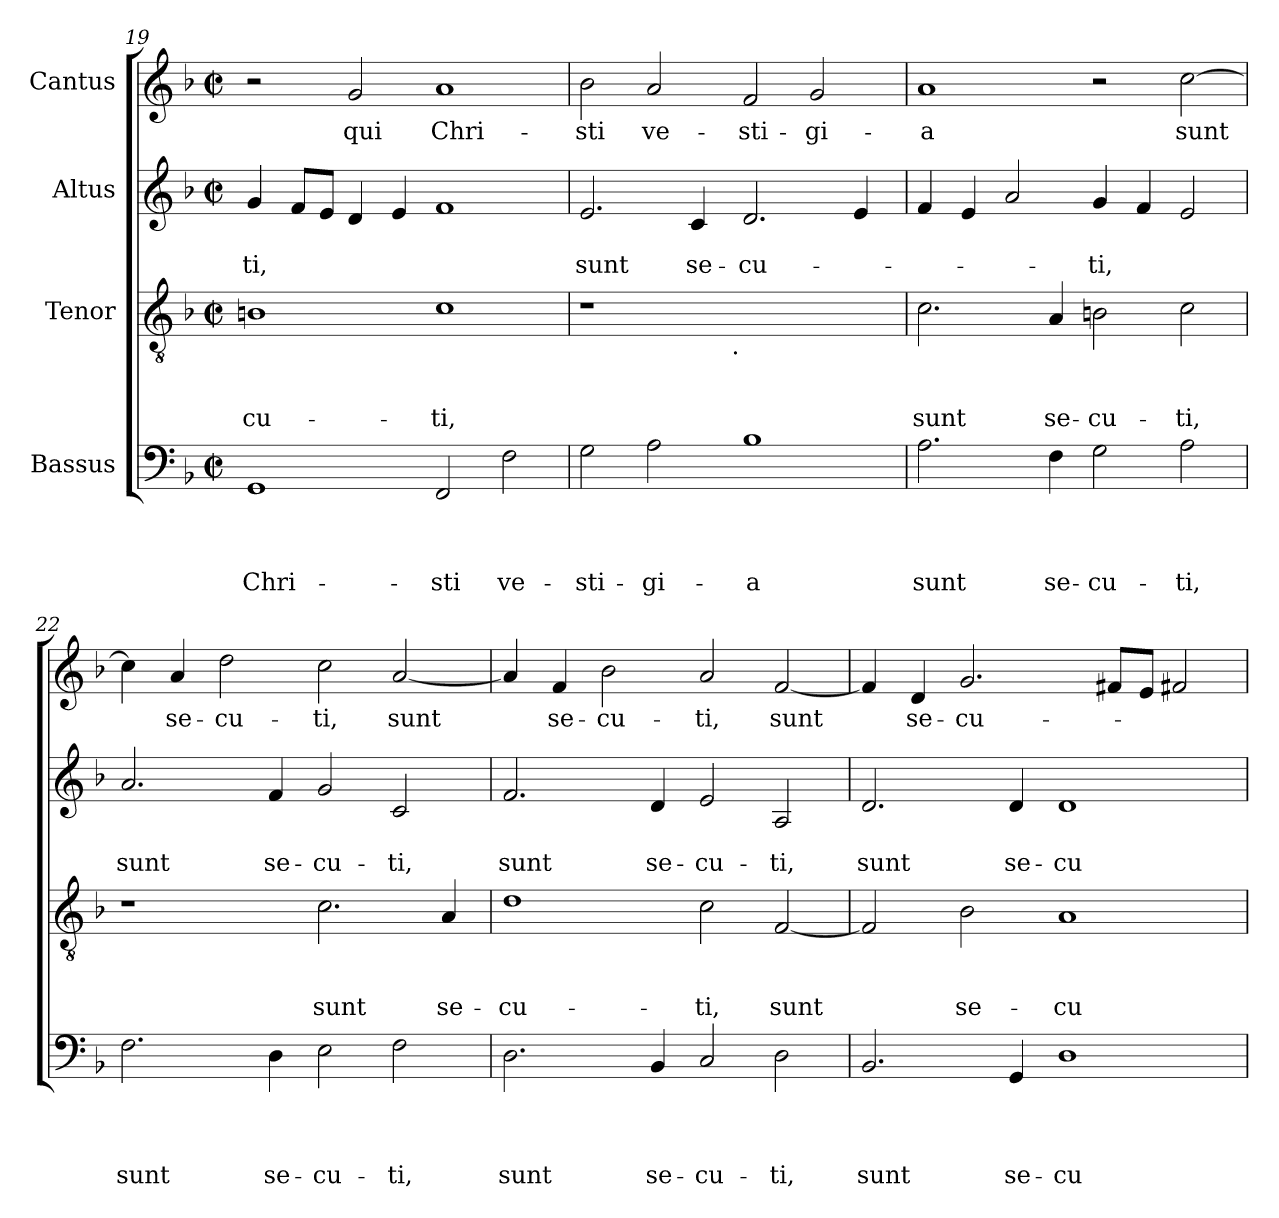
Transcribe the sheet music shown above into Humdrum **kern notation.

**kern	**text	**text	**text	**text	**kern	**text	**text	**text	**kern	**text	**text	**kern	**text
*part4	*part4	*part4	*part4	*part4	*part3	*part3	*part3	*part3	*part2	*part2	*part2	*part1	*part1
*staff4	*staff4	*staff4	*staff4	*staff4	*staff3	*staff3	*staff3	*staff3	*staff2	*staff2	*staff2	*staff1	*staff1
*I"Bassus	*	*	*	*	*I"Tenor	*	*	*	*I"Altus	*	*	*I"Cantus	*
*clefF4	*	*	*	*	*clefGv2	*	*	*	*clefG2	*	*	*clefG2	*
*k[b-]	*	*	*	*	*k[b-]	*	*	*	*k[b-]	*	*	*k[b-]	*
*F:	*	*	*	*	*F:	*	*	*	*F:	*	*	*F:	*
*M2/2	*	*	*	*	*M2/2	*	*	*	*M2/2	*	*	*M2/2	*
*met(c|)	*	*	*	*	*met(c|)	*	*	*	*met(c|)	*	*	*met(c|)	*
=19	=19	=19	=19	=19	=19	=19	=19	=19	=19	=19	=19	=19	=19
!	!	!	!	!LO:LY:b	!	!	!	!LO:LY:b	!	!	!LO:LY:b	!	!
1GG	.	.	.	Chri-	1Bn	.	.	-cu-	4g/	.	-ti,	2r	.
.	.	.	.	.	.	.	.	.	8f/L	.	.	.	.
.	.	.	.	.	.	.	.	.	8e/J	.	.	.	.
!	!	!	!	!	!	!	!	!	!	!	!	!	!LO:LY:b
.	.	.	.	.	.	.	.	.	4d/	.	.	2g/	qui
.	.	.	.	.	.	.	.	.	4e/	.	.	.	.
!	!	!	!	!LO:LY:b	!	!	!	!LO:LY:b	!	!	!	!	!LO:LY:b
2FF/	.	.	.	-sti	1c	.	.	-ti,	1f	.	.	1a	Chri-
!	!	!	!	!LO:LY:b	!	!	!	!	!	!	!	!	!
2F\	.	.	.	ve-	.	.	.	.	.	.	.	.	.
=20	=20	=20	=20	=20	=20	=20	=20	=20	=20	=20	=20	=20	=20
!	!	!	!	!LO:LY:b	!	!	!	!	!	!	!LO:LY:b	!	!LO:LY:b
*	*	*	*	*	*^	*	*	*	*	*	*	*	*
2G\	.	.	.	-sti-	1r	2ryy	.	.	.	2.e/	.	sunt	2b-\	-sti
!	!	!	!	!LO:LY:b	!	!	!	!	!	!	!	!	!	!LO:LY:b
2A\	.	.	.	-gi-	.	4...ryy	.	.	.	.	.	.	2a/	ve-
!	!	!	!	!	!	!	!	!	!	!	!	!LO:LY:b	!	!
.	.	.	.	.	.	.	.	.	.	4c/	.	se-	.	.
!	!	!	!	!	!	!LO:TX:b:t=.	!	!	!	!	!	!	!	!
.	.	.	.	.	.	1ryy	.	.	.	.	.	.	.	.
!	!	!	!	!LO:LY:b	!	!	!	!	!	!	!	!LO:LY:b:rj	!	!LO:LY:b
1B-	.	.	.	-a	1ryy	.	.	.	.	2.d/	.	-cu-	2f/	-sti-
!	!	!	!	!	!	!	!	!	!	!	!	!	!	!LO:LY:b
.	.	.	.	.	.	.	.	.	.	.	.	.	2g/	-gi-
.	.	.	.	.	.	.	.	.	.	4e/	.	.	.	.
.	.	.	.	.	.	32ryy	.	.	.	.	.	.	.	.
=21	=21	=21	=21	=21	=21	=21	=21	=21	=21	=21	=21	=21	=21	=21
!	!	!	!	!LO:LY:b	!	!	!	!	!LO:LY:b	!	!	!	!	!LO:LY:b
*	*	*	*	*	*v	*v	*	*	*	*	*	*	*	*
2.A\	.	.	.	sunt	2.c\	.	.	sunt	4f/	.	.	1a	-a
.	.	.	.	.	.	.	.	.	4e/	.	.	.	.
.	.	.	.	.	.	.	.	.	2a/	.	.	.	.
!	!	!	!	!LO:LY:b	!	!	!	!LO:LY:b	!	!	!	!	!
4F\	.	.	.	se-	4A/	.	.	se-	.	.	.	.	.
!	!	!	!	!LO:LY:b:rj	!	!	!	!LO:LY:b:rj	!	!	!LO:LY:b	!	!
2G\	.	.	.	-cu-	2B\	.	.	-cu-	4g/	.	-ti,	2r	.
.	.	.	.	.	.	.	.	.	4f/	.	.	.	.
!	!	!	!	!LO:LY:b	!	!	!	!LO:LY:b	!	!	!	!	!LO:LY:b
2A\	.	.	.	-ti,	2c\	.	.	-ti,	2e/	.	.	[<2cc\	sunt
!!LO:LB:g=z
=22	=22	=22	=22	=22	=22	=22	=22	=22	=22	=22	=22	=22	=22
!	!	!	!	!LO:LY:b	!	!	!	!	!	!	!LO:LY:b	!	!
2.F\	.	.	.	sunt	1r	.	.	.	2.a/	.	sunt	4cc\]	.
!	!	!	!	!	!	!	!	!	!	!	!	!	!LO:LY:b
.	.	.	.	.	.	.	.	.	.	.	.	4a/	se-
!	!	!	!	!	!	!	!	!	!	!	!	!	!LO:LY:b:rj
.	.	.	.	.	.	.	.	.	.	.	.	2dd\	-cu-
!	!	!	!	!LO:LY:b	!	!	!	!	!	!	!LO:LY:b	!	!
4D\	.	.	.	se-	.	.	.	.	4f/	.	se-	.	.
!	!	!	!	!LO:LY:b:rj	!	!	!	!LO:LY:b	!	!	!LO:LY:b:rj	!	!LO:LY:b
2E\	.	.	.	-cu-	2.c\	.	.	sunt	2g/	.	-cu-	2cc\	-ti,
!	!	!	!	!LO:LY:b	!	!	!	!	!	!	!LO:LY:b	!	!LO:LY:b
2F\	.	.	.	-ti,	.	.	.	.	2c/	.	-ti,	[<2a/	sunt
!	!	!	!	!	!	!	!	!LO:LY:b	!	!	!	!	!
.	.	.	.	.	4A/	.	.	se-	.	.	.	.	.
=23	=23	=23	=23	=23	=23	=23	=23	=23	=23	=23	=23	=23	=23
!	!	!	!	!LO:LY:b	!	!	!	!LO:LY:b	!	!	!LO:LY:b	!	!
2.D\	.	.	.	sunt	1d	.	.	-cu-	2.f/	.	sunt	4a/]	.
!	!	!	!	!	!	!	!	!	!	!	!	!	!LO:LY:b
.	.	.	.	.	.	.	.	.	.	.	.	4f/	se-
!	!	!	!	!	!	!	!	!	!	!	!	!	!LO:LY:b:rj
.	.	.	.	.	.	.	.	.	.	.	.	2b-\	-cu-
!	!	!	!	!LO:LY:b	!	!	!	!	!	!	!LO:LY:b	!	!
4BB-/	.	.	.	se-	.	.	.	.	4d/	.	se-	.	.
!	!	!	!	!LO:LY:b:rj	!	!	!	!LO:LY:b	!	!	!LO:LY:b:rj	!	!LO:LY:b
2C/	.	.	.	-cu-	2c\	.	.	-ti,	2e/	.	-cu-	2a/	-ti,
!	!	!	!	!LO:LY:b	!	!	!	!LO:LY:b	!	!	!LO:LY:b	!	!LO:LY:b
2D\	.	.	.	-ti,	[<2F/	.	.	sunt	2A/	.	-ti,	[<2f/	sunt
=24	=24	=24	=24	=24	=24	=24	=24	=24	=24	=24	=24	=24	=24
!	!	!	!	!LO:LY:b	!	!	!	!	!	!	!LO:LY:b	!	!
2.BB-/	.	.	.	sunt	2F/]	.	.	.	2.d/	.	sunt	4f/]	.
!	!	!	!	!	!	!	!	!	!	!	!	!	!LO:LY:b
.	.	.	.	.	.	.	.	.	.	.	.	4d/	se-
!	!	!	!	!	!	!	!	!LO:LY:b	!	!	!	!	!LO:LY:b:rj
.	.	.	.	.	2B-\	.	.	se-	.	.	.	2.g/	-cu-
!	!	!	!	!LO:LY:b	!	!	!	!	!	!	!LO:LY:b	!	!
4GG/	.	.	.	se-	.	.	.	.	4d/	.	se-	.	.
!	!	!	!	!LO:LY:b:rj	!	!	!	!LO:LY:b	!	!	!LO:LY:b:rj	!	!
1D	.	.	.	-cu-	1A	.	.	-cu-	1d	.	-cu-	.	.
.	.	.	.	.	.	.	.	.	.	.	.	8f#/L	.
.	.	.	.	.	.	.	.	.	.	.	.	8e/J	.
.	.	.	.	.	.	.	.	.	.	.	.	2f#X/	.
=	=	=	=	=	=	=	=	=	=	=	=	=	=
*-	*-	*-	*-	*-	*-	*-	*-	*-	*-	*-	*-	*-	*-
